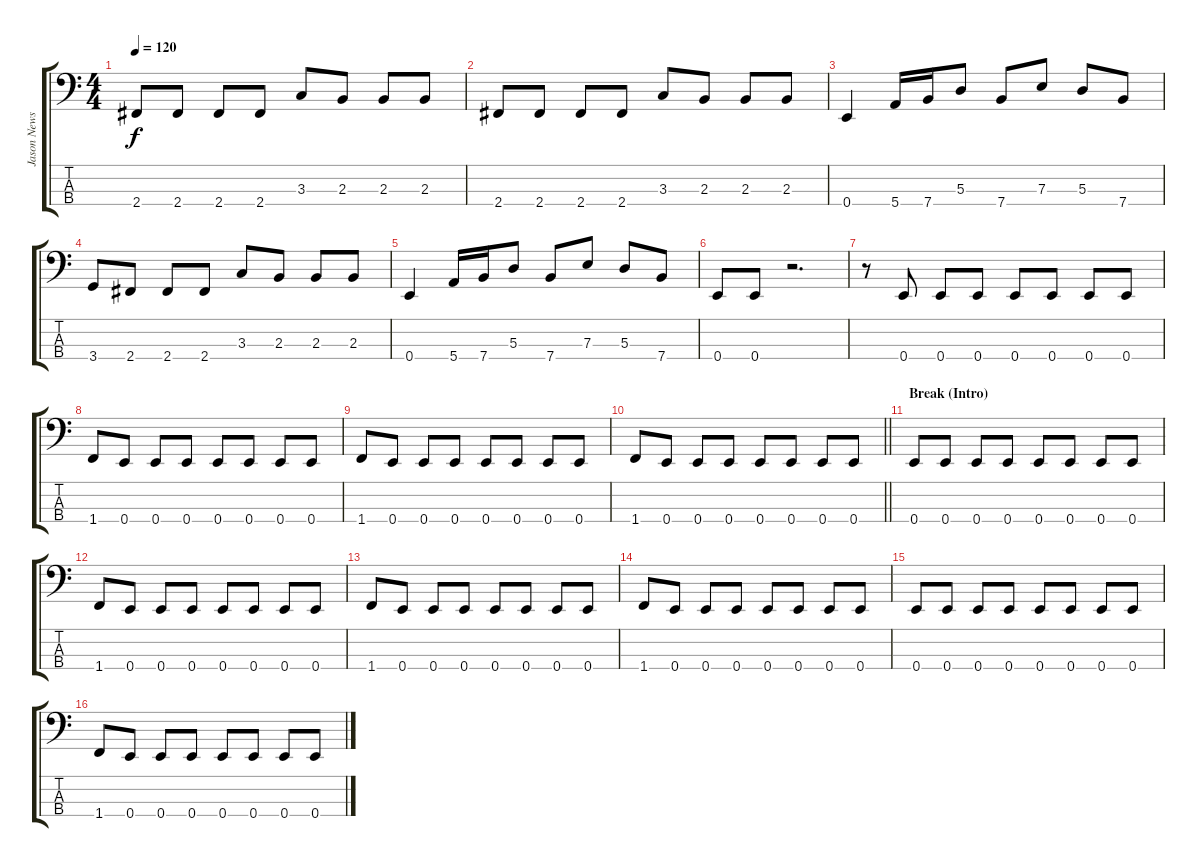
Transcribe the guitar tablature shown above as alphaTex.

\track ("Jason Newsted" "Jason News") {instrument electricbassfinger}
\staff {score tabs}
\tuning (G2 D2 A1 E1) {hide}
\ts (4 4)
\tempo 120
\clef f4
\ks c
2.4.8{dy f} 2.4.8 2.4.8 2.4.8 3.3.8 2.3.8 2.3.8 2.3.8 |
2.4.8 2.4.8 2.4.8 2.4.8 3.3.8 2.3.8 2.3.8 2.3.8 |
0.4.4 5.4.16 7.4.16 5.3.8 7.4.8 7.3.8 5.3.8 7.4.8 |
3.4.8 2.4.8 2.4.8 2.4.8 3.3.8 2.3.8 2.3.8 2.3.8 |
0.4.4 5.4.16 7.4.16 5.3.8 7.4.8 7.3.8 5.3.8 7.4.8 |
0.4.8 0.4.8 r.2{d} |
r.8 0.4.8 0.4.8 0.4.8 0.4.8 0.4.8 0.4.8 0.4.8 |
1.4.8 0.4.8 0.4.8 0.4.8 0.4.8 0.4.8 0.4.8 0.4.8 |
1.4.8 0.4.8 0.4.8 0.4.8 0.4.8 0.4.8 0.4.8 0.4.8 |
\barLineRight lightlight
1.4.8 0.4.8 0.4.8 0.4.8 0.4.8 0.4.8 0.4.8 0.4.8 |
\section ("" "Break (Intro)")
0.4.8 0.4.8 0.4.8 0.4.8 0.4.8 0.4.8 0.4.8 0.4.8 |
1.4.8 0.4.8 0.4.8 0.4.8 0.4.8 0.4.8 0.4.8 0.4.8 |
1.4.8 0.4.8 0.4.8 0.4.8 0.4.8 0.4.8 0.4.8 0.4.8 |
1.4.8 0.4.8 0.4.8 0.4.8 0.4.8 0.4.8 0.4.8 0.4.8 |
0.4.8 0.4.8 0.4.8 0.4.8 0.4.8 0.4.8 0.4.8 0.4.8 |
1.4.8 0.4.8 0.4.8 0.4.8 0.4.8 0.4.8 0.4.8 0.4.8
